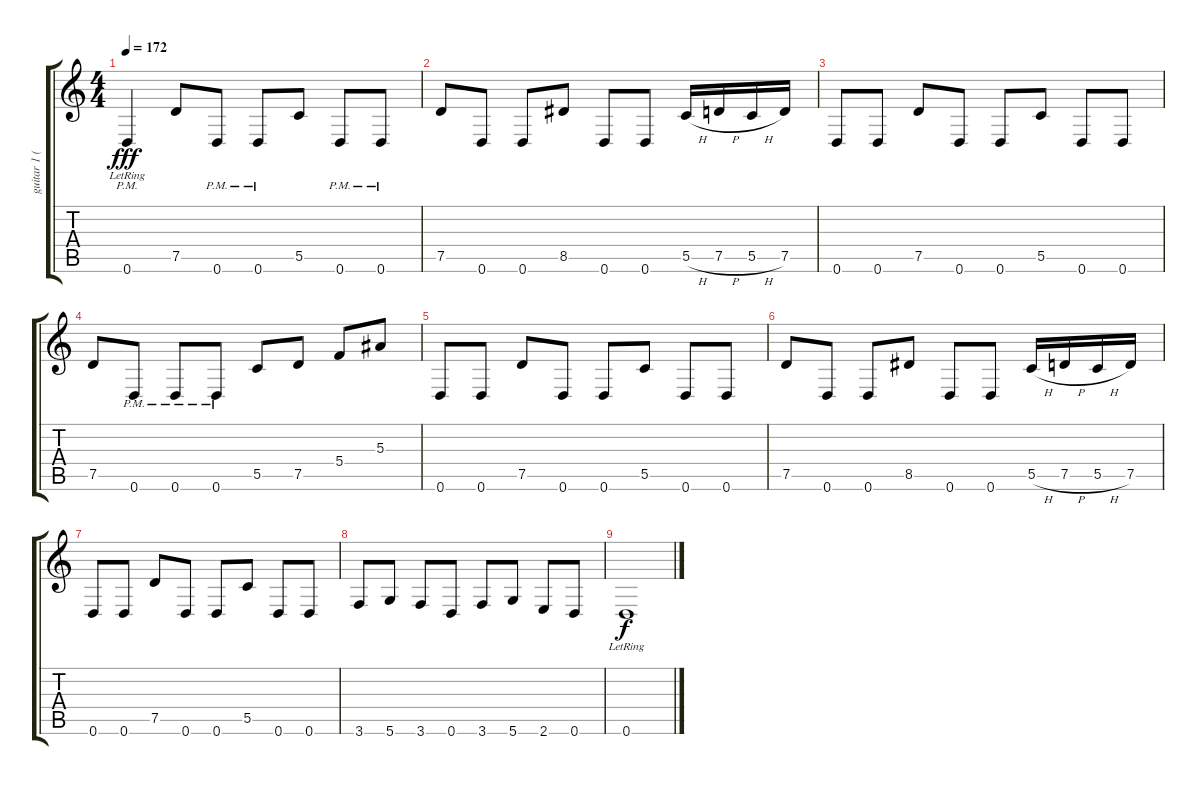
\track ("guitar 1 (rhythm)" "guitar 1 (") {instrument distortionguitar}
\staff {score tabs}
\tuning (D4 A3 F3 C3 G2 D2) {hide}
\ts (4 4)
\tempo 172
\clef g2
\ks c
0.6{pm lr}.4{dy fff} 7.5.8 0.6{pm}.8 0.6{pm}.8 5.5.8 0.6{pm}.8 0.6{pm}.8 |
7.5.8 0.6.8 0.6.8 8.5.8 0.6.8 0.6.8 5.5{h}.16 7.5{h}.16 5.5{h}.16 7.5.16 |
0.6.8 0.6.8 7.5.8 0.6.8 0.6.8 5.5.8 0.6.8 0.6.8 |
7.5.8 0.6{pm}.8 0.6{pm}.8 0.6{pm}.8 5.5.8 7.5.8 5.4.8 5.3.8 |
0.6.8 0.6.8 7.5.8 0.6.8 0.6.8 5.5.8 0.6.8 0.6.8 |
7.5.8 0.6.8 0.6.8 8.5.8 0.6.8 0.6.8 5.5{h}.16 7.5{h}.16 5.5{h}.16 7.5.16 |
0.6.8 0.6.8 7.5.8 0.6.8 0.6.8 5.5.8 0.6.8 0.6.8 |
3.6.8 5.6.8 3.6.8 0.6.8 3.6.8 5.6.8 2.6.8 0.6.8 |
0.6{lr}.1{dy f}
